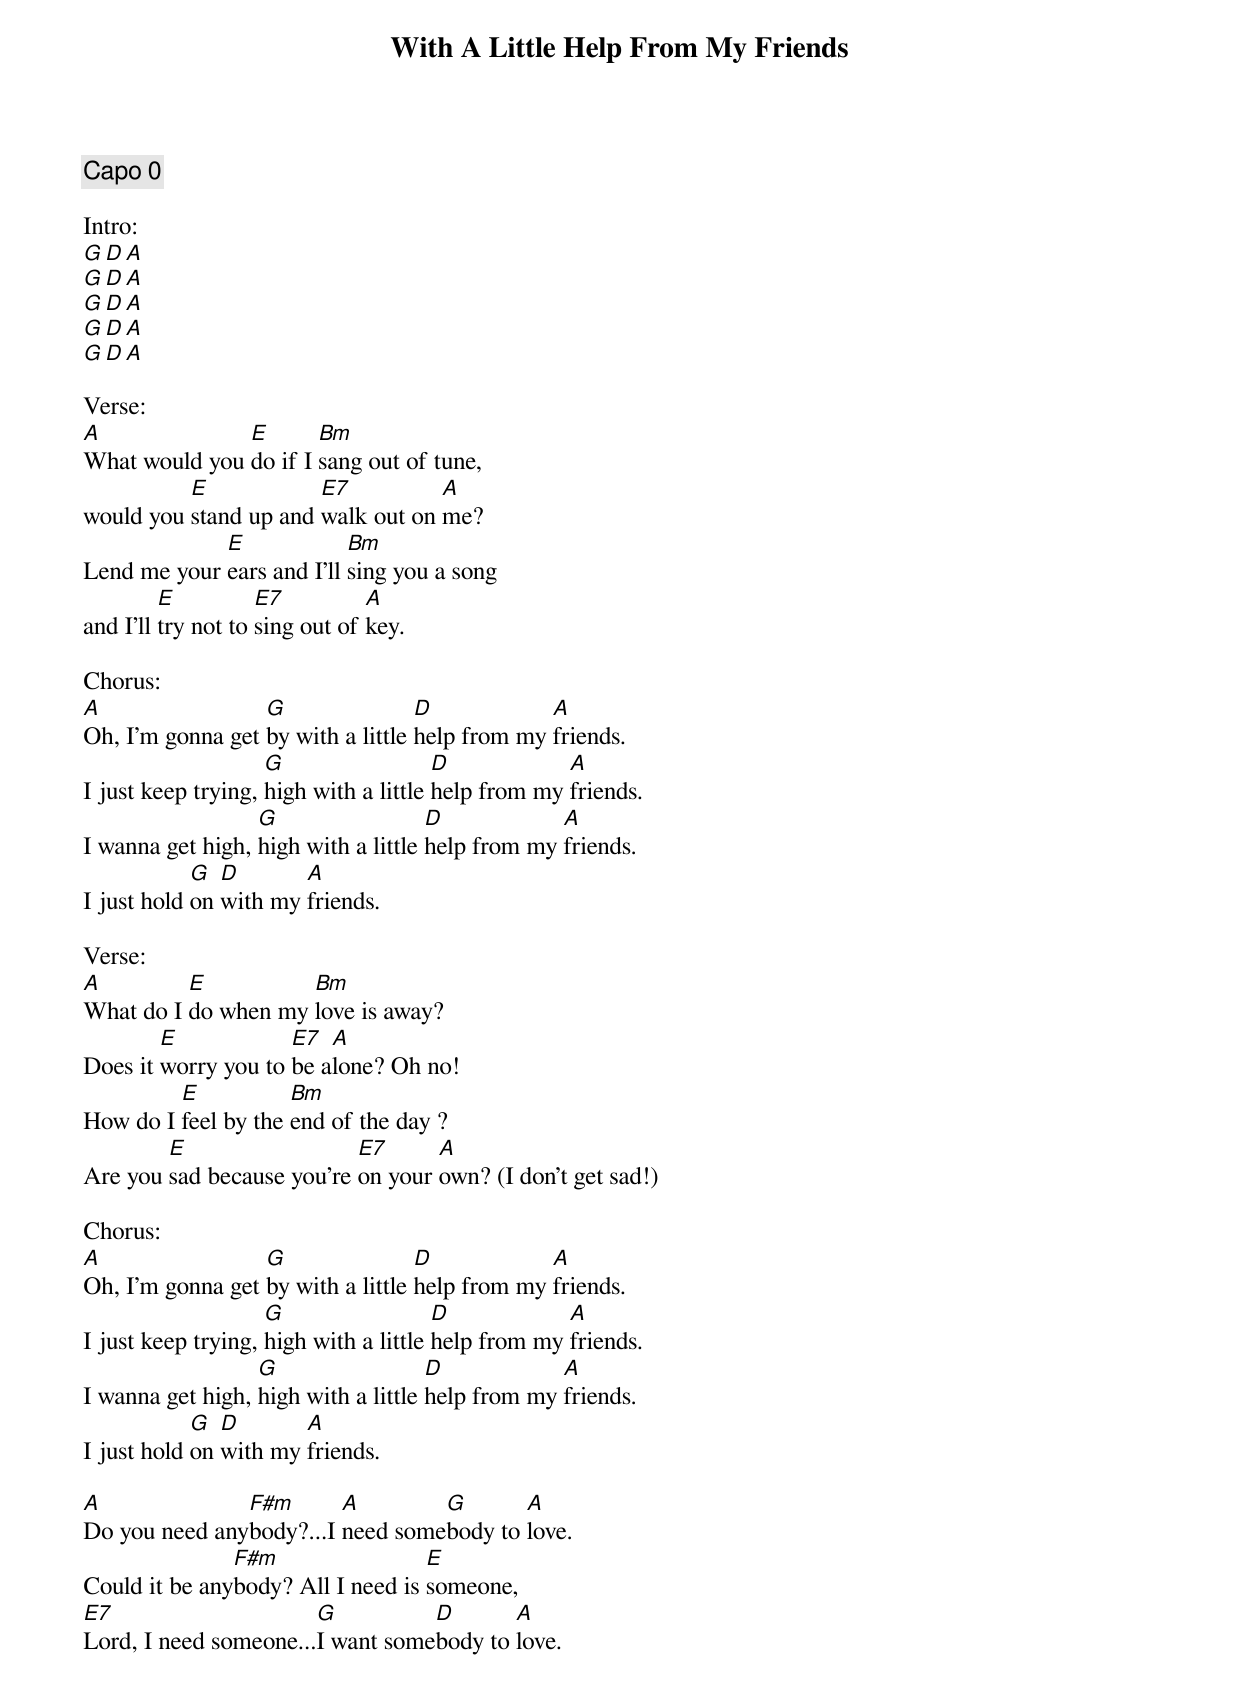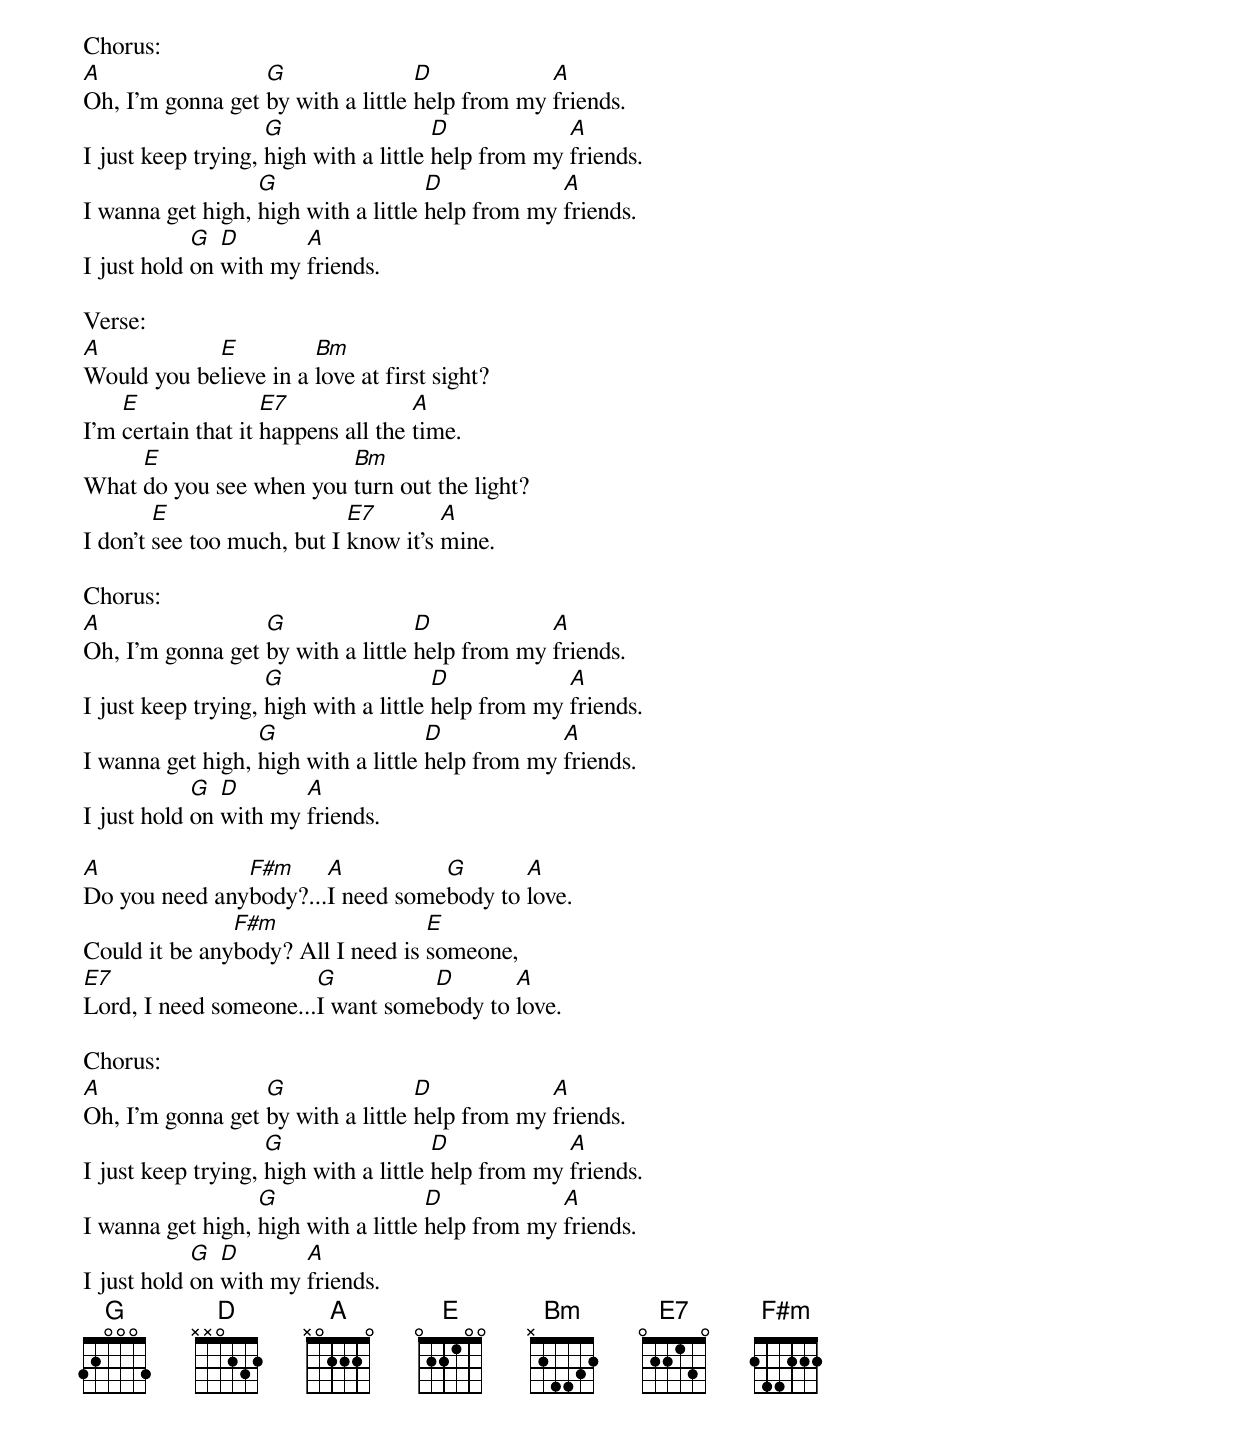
{title:With A Little Help From My Friends}
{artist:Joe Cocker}
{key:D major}
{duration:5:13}
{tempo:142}
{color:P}

{comment: Capo 0}

Intro:
[G][D][A]
[G][D][A]
[G][D][A]
[G][D][A]
[G][D][A]

Verse:
[A]What would you [E]do if I [Bm]sang out of tune,
would you [E]stand up and [E7]walk out on [A]me?
Lend me your [E]ears and I'll [Bm]sing you a song
and I'll [E]try not to [E7]sing out of [A]key.

Chorus:
[A]Oh, I'm gonna get [G]by with a little [D]help from my [A]friends.
I just keep trying, [G]high with a little [D]help from my [A]friends.
I wanna get high, [G]high with a little [D]help from my [A]friends.
I just hold [G]on [D]with my [A]friends.

Verse:
[A]What do I [E]do when my [Bm]love is away?
Does it [E]worry you to [E7]be a[A]lone? Oh no!
How do I [E]feel by the [Bm]end of the day ?
Are you [E]sad because you're [E7]on your [A]own? (I don't get sad!)

Chorus:
[A]Oh, I'm gonna get [G]by with a little [D]help from my [A]friends.
I just keep trying, [G]high with a little [D]help from my [A]friends.
I wanna get high, [G]high with a little [D]help from my [A]friends.
I just hold [G]on [D]with my [A]friends.

[A]Do you need any[F#m]body?...I [A]need some[G]body to [A]love.
Could it be any[F#m]body? All I need is [E]someone,
[E7]Lord, I need someone...[G]I want some[D]body to [A]love.

Chorus:
[A]Oh, I'm gonna get [G]by with a little [D]help from my [A]friends.
I just keep trying, [G]high with a little [D]help from my [A]friends.
I wanna get high, [G]high with a little [D]help from my [A]friends.
I just hold [G]on [D]with my [A]friends.

Verse:
[A]Would you be[E]lieve in a [Bm]love at first sight?
I'm [E]certain that it [E7]happens all the [A]time.
What [E]do you see when you [Bm]turn out the light?
I don't [E]see too much, but I [E7]know it's [A]mine.

Chorus:
[A]Oh, I'm gonna get [G]by with a little [D]help from my [A]friends.
I just keep trying, [G]high with a little [D]help from my [A]friends.
I wanna get high, [G]high with a little [D]help from my [A]friends.
I just hold [G]on [D]with my [A]friends.

[A]Do you need any[F#m]body?...[A]I need some[G]body to [A]love.
Could it be any[F#m]body? All I need is [E]someone,
[E7]Lord, I need someone...[G]I want some[D]body to [A]love.

Chorus:
[A]Oh, I'm gonna get [G]by with a little [D]help from my [A]friends.
I just keep trying, [G]high with a little [D]help from my [A]friends.
I wanna get high, [G]high with a little [D]help from my [A]friends.
I just hold [G]on [D]with my [A]friends.
